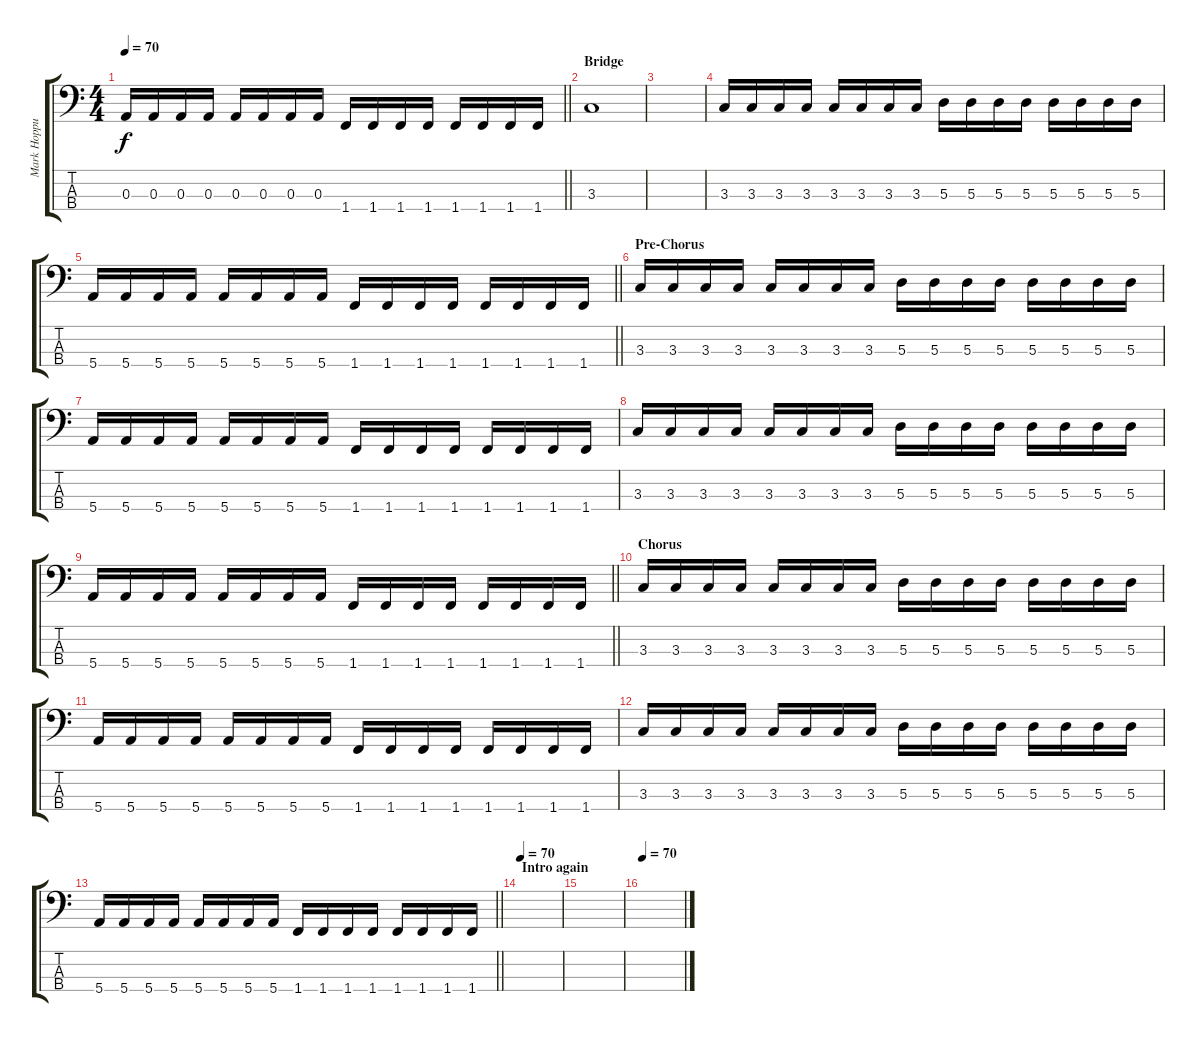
\track ("Mark Hoppus" "Mark Hoppu") {instrument electricbasspick}
\staff {score tabs}
\tuning (G2 D2 A1 E1) {hide}
\ts (4 4)
\tempo 70
\clef f4
\barLineRight lightlight
\ks c
0.3.16{dy f} 0.3.16 0.3.16 0.3.16 0.3.16 0.3.16 0.3.16 0.3.16 1.4.16 1.4.16 1.4.16 1.4.16 1.4.16 1.4.16 1.4.16 1.4.16 |
\section ("" "Bridge")
3.3.1 |
|
3.3.16 3.3.16 3.3.16 3.3.16 3.3.16 3.3.16 3.3.16 3.3.16 5.3.16 5.3.16 5.3.16 5.3.16 5.3.16 5.3.16 5.3.16 5.3.16 |
\barLineRight lightlight
5.4.16 5.4.16 5.4.16 5.4.16 5.4.16 5.4.16 5.4.16 5.4.16 1.4.16 1.4.16 1.4.16 1.4.16 1.4.16 1.4.16 1.4.16 1.4.16 |
\section ("" "Pre-Chorus")
3.3.16 3.3.16 3.3.16 3.3.16 3.3.16 3.3.16 3.3.16 3.3.16 5.3.16 5.3.16 5.3.16 5.3.16 5.3.16 5.3.16 5.3.16 5.3.16 |
5.4.16 5.4.16 5.4.16 5.4.16 5.4.16 5.4.16 5.4.16 5.4.16 1.4.16 1.4.16 1.4.16 1.4.16 1.4.16 1.4.16 1.4.16 1.4.16 |
3.3.16 3.3.16 3.3.16 3.3.16 3.3.16 3.3.16 3.3.16 3.3.16 5.3.16 5.3.16 5.3.16 5.3.16 5.3.16 5.3.16 5.3.16 5.3.16 |
\barLineRight lightlight
5.4.16 5.4.16 5.4.16 5.4.16 5.4.16 5.4.16 5.4.16 5.4.16 1.4.16 1.4.16 1.4.16 1.4.16 1.4.16 1.4.16 1.4.16 1.4.16 |
\section ("" "Chorus")
3.3.16 3.3.16 3.3.16 3.3.16 3.3.16 3.3.16 3.3.16 3.3.16 5.3.16 5.3.16 5.3.16 5.3.16 5.3.16 5.3.16 5.3.16 5.3.16 |
5.4.16 5.4.16 5.4.16 5.4.16 5.4.16 5.4.16 5.4.16 5.4.16 1.4.16 1.4.16 1.4.16 1.4.16 1.4.16 1.4.16 1.4.16 1.4.16 |
3.3.16 3.3.16 3.3.16 3.3.16 3.3.16 3.3.16 3.3.16 3.3.16 5.3.16 5.3.16 5.3.16 5.3.16 5.3.16 5.3.16 5.3.16 5.3.16 |
\barLineRight lightlight
5.4.16 5.4.16 5.4.16 5.4.16 5.4.16 5.4.16 5.4.16 5.4.16 1.4.16 1.4.16 1.4.16 1.4.16 1.4.16 1.4.16 1.4.16 1.4.16 |
\section ("" "Intro again")
\tempo 70
|
|
\tempo 70
